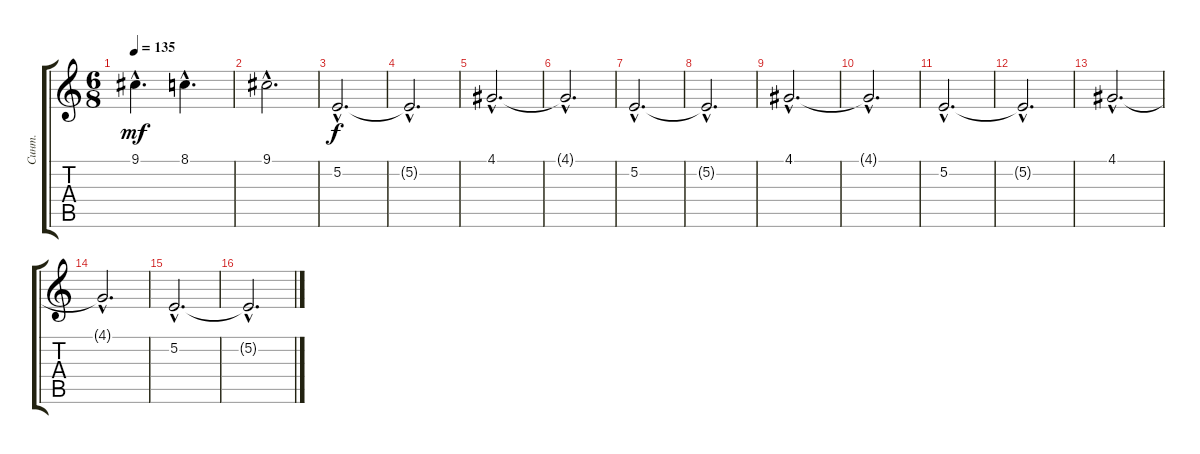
\track ("Синт." "Синт.") {instrument stringensemble1}
\staff {score tabs}
\tuning (E4 B3 G3 D3 A2 E2) {hide}
\ts (6 8)
\tempo 135
\clef g2
\ks c
9.1{hac}.4{d dy mf} 8.1{hac}.4{d} |
9.1{hac}.2{d} |
5.2{hac}.2{d dy f} |
5.2{hac t}.2{d} |
4.1{hac}.2{d} |
4.1{hac t}.2{d} |
5.2{hac}.2{d} |
5.2{hac t}.2{d} |
4.1{hac}.2{d} |
4.1{hac t}.2{d} |
5.2{hac}.2{d} |
5.2{hac t}.2{d} |
4.1{hac}.2{d} |
4.1{hac t}.2{d} |
5.2{hac}.2{d} |
5.2{hac t}.2{d}
